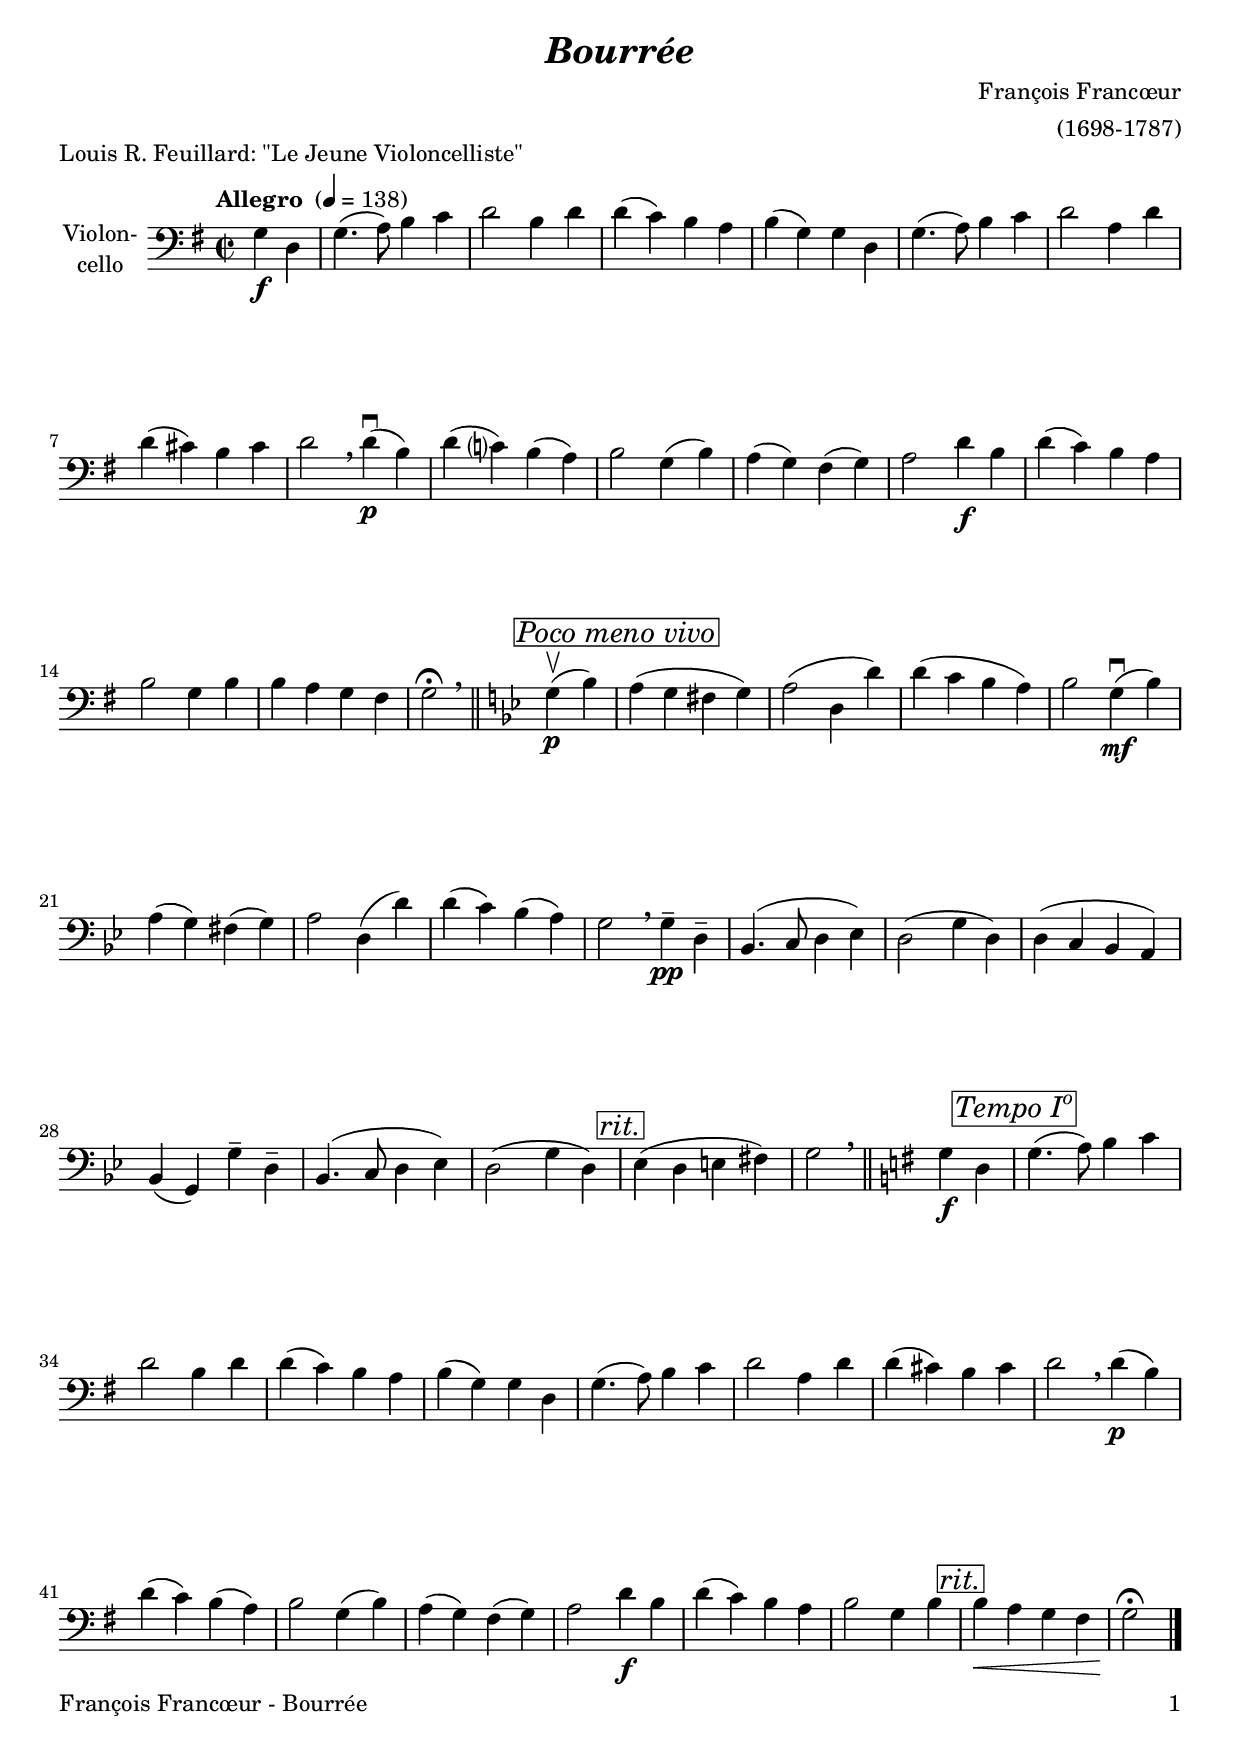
\version "2.24.3"
\include "deutsch.ly"

#(set-global-staff-size 20)

\header {
  title     = \markup \bold \italic "Bourrée"
  composer  = "François Francœur"
  arranger  = "(1698-1787)"
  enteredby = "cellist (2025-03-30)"
  piece     = "Louis R. Feuillard: \"Le Jeune Violoncelliste\""
}

voiceconsts = {
  \key g \major
  \time 2/2
  \clef "bass"
%  \numericTimeSignature
  \compressEmptyMeasures
  % Set default beaming for all staves
%  \set Timing.beamExceptions = #'()
%  \set Timing.baseMoment     = #(ly:make-moment 1 4)
%  \set Timing.beatStructure  = #'(1 1 1)
  \tempo "Allegro " 4=138
}

mist = "string ensemble 1"
mivl = "violin"
mivc = "cello"
mipz = "pizzicato strings"

csal = \markup \italic "con sordini (ad lib.)"
piul = \mark \markup \box \italic "Più lento"
pomv = \mark \markup \box \italic "Poco meno vivo"
rit  = \mark \markup \box \italic "rit."
tepr = \mark \markup \box \italic \concat { "Tempo I" \super "o" }

va = \relative c' {
  \voiceconsts

  \partial 2 g4\f d
  g4.( a8) h4 c
  d2 h4 d
  d( c) h a
  h( g) g d

  g4.( a8) h4 c
  d2 a4 d
  d( cis) h cis
  d2 \breathe d4(\downbow\p h)
  d( c?) h( a)

  h2 g4( h)
  a( g) fis( g)
  a2 d4\f h
  d( c) h a
  h2 g4 h

  h a g fis
  g2\fermata \breathe \bar "||" \key g \minor
  g4(\upbow\p b) \pomv
  a( g fis g)
  a2( d,4 d')
  d( c b a)

  b2 g4(\downbow\mf b)
  a( g) fis( g)
  a2 d,4( d')
  d( c) b( a)
  g2 \breathe g4--\pp d--

  b4.( c8 d4 es)
  d2( g4 d)
  d( c b a)
  b( g) g'-- d--
  b4.( c8 d4 es)

  d2( g4 d) \rit
  es( d e fis)
  g2 \breathe \bar "||" \key g \major
  g4\f d \tepr
  g4.( a8) h4 c

  d2 h4 d
  d( c) h a
  h( g) g d
  g4.( a8) h4 c
  d2 a4 d

  d( cis) h cis
  d2 \breathe d4(\p h)
  d( c) h( a)
  h2 g4( h)
  a( g) fis( g)

  a2 d4\f h
  d( c) h a
  h2 g4 h \rit
  h\< a g fis
  \partial 2 g2\fermata\! \bar "|."
}


music = \new StaffGroup <<
      \new Staff {
	\set Staff.midiInstrument = \mivc
	\set Staff.instrumentName = \markup \center-column { "Violon-" "cello" }
	\transpose g g { \va }
      }
>>

\book {
   \paper {
    print-page-number = ##t
    print-first-page-number = ##t
    ragged-last-bottom = ##f
    oddHeaderMarkup = \markup \null
    evenHeaderMarkup = \markup \null
    oddFooterMarkup = \markup {
      \fill-line {
        \if \should-print-page-number
        "François Francœur - Bourrée" \fromproperty #'page:page-number-string
      }
    }
    evenFooterMarkup = \oddFooterMarkup
  } \score {
    \music
    \layout {}
  }

  \score {
    \unfoldRepeats \music

    \midi {
      \context {
        \Score
      }
    }
  }
}
